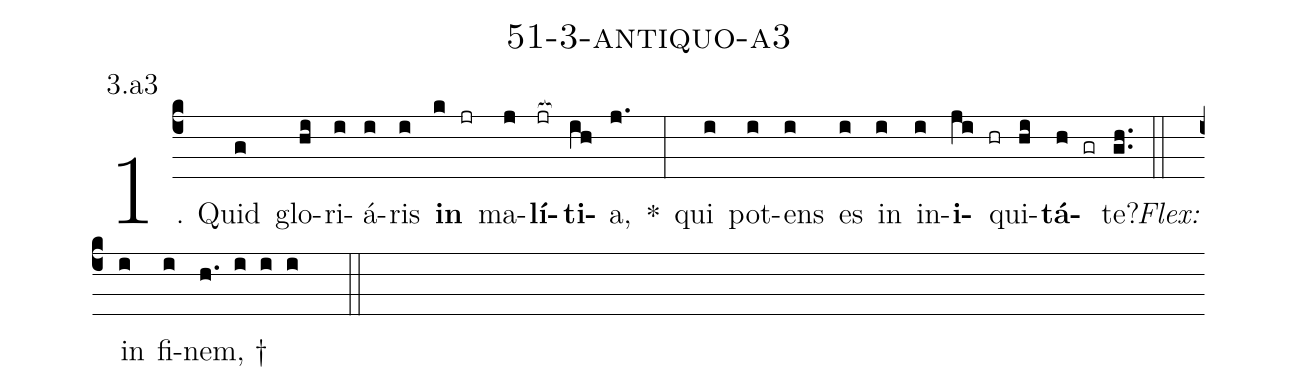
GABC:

name: 51-3-antiquo-a3;
annotation: 3.a3;
%%
(c4)1. Quid(g) glo(hi)ri(i)á(i)ris(i) <b>in</b>(k jr) ma(j)<b>lí</b>(jr[ocb:1{])<b>ti</b>(ih[ocb:0}])a,(j.) *(:) qui(i) pot(i)ens(i) es(i) in(i) in(i)<b>i</b>(ji hr)qui(hi)<b>tá</b>(h gr)te?(gh..) (::)
<i>Flex:</i>()  in(i) fi(i)nem, †(h. i i i  ::)
